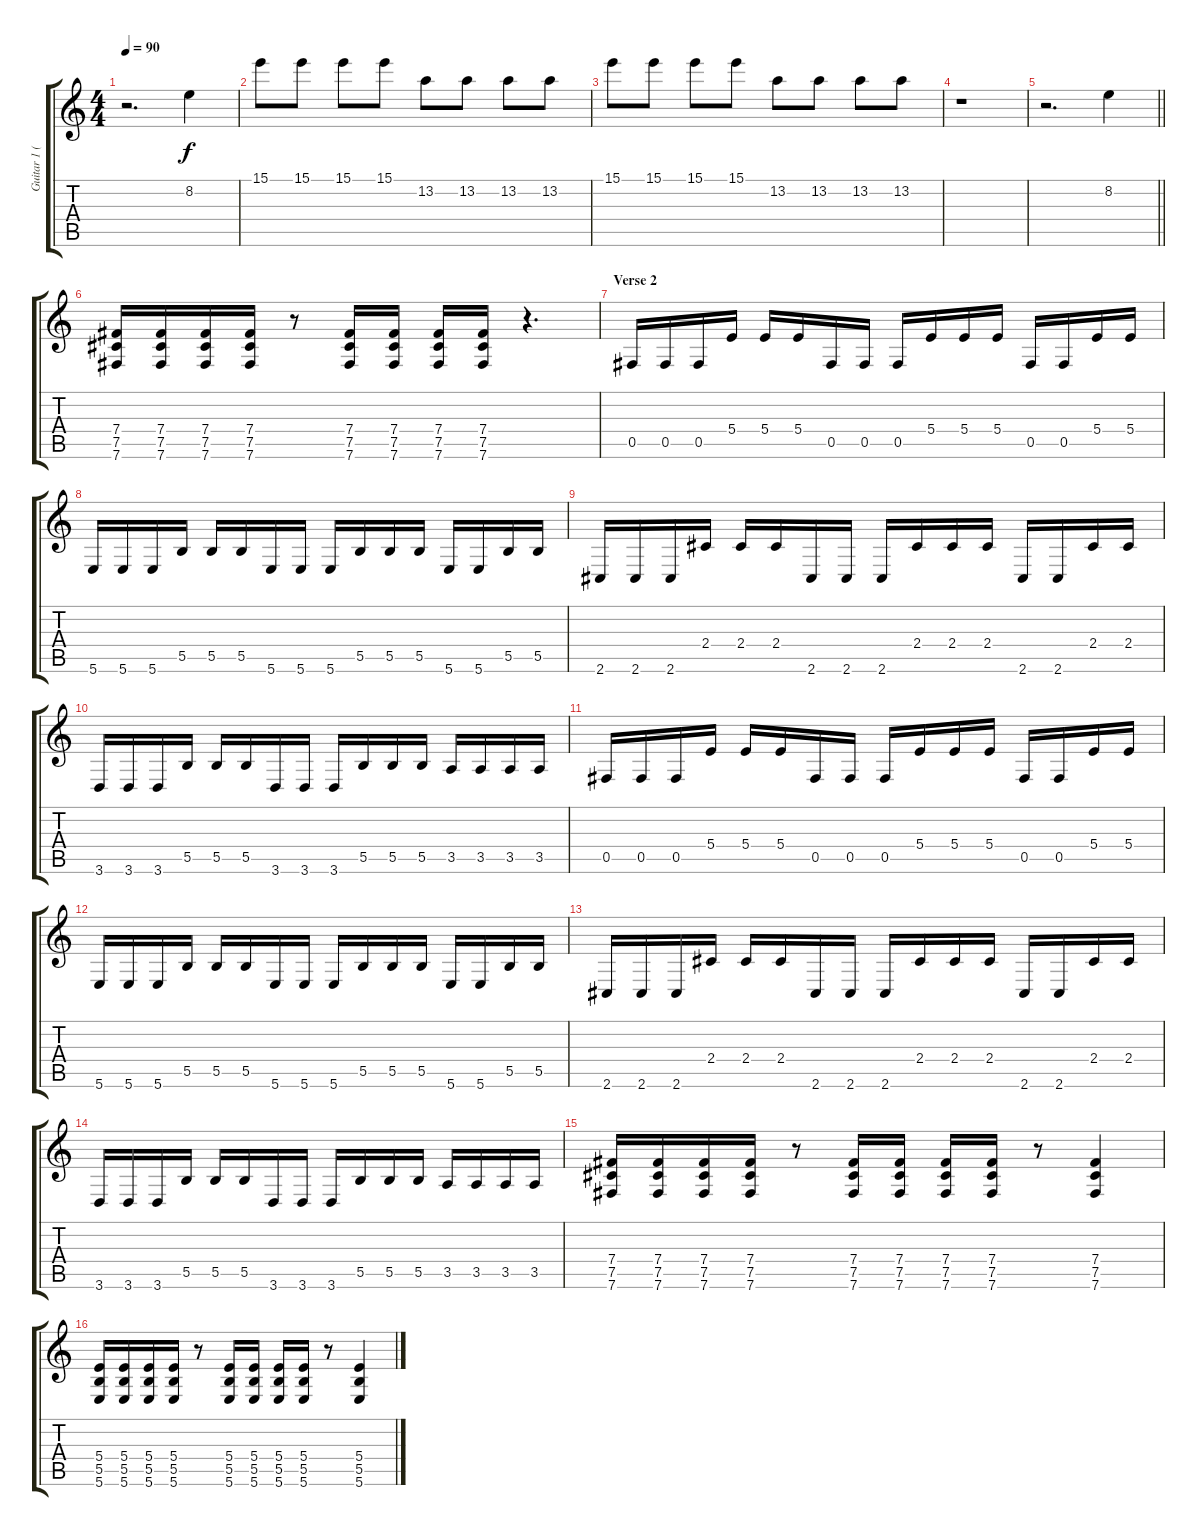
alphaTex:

\track ("Guitar 1 (Ethan Luck) Lead" "Guitar 1 (") {instrument overdrivenguitar}
\staff {score tabs}
\tuning (Db4 Ab3 E3 B2 Gb2 B1) {hide}
\ts (4 4)
\tempo 90
\clef g2
\ks c
r.2{d dy f} 8.2.4 |
15.1.8 15.1.8 15.1.8 15.1.8 13.2.8 13.2.8 13.2.8 13.2.8 |
15.1.8 15.1.8 15.1.8 15.1.8 13.2.8 13.2.8 13.2.8 13.2.8 |
r.1 |
\barLineRight lightlight
r.2{d} 8.2.4 |
(7.4 7.5 7.6).16 (7.4 7.5 7.6).16 (7.4 7.5 7.6).16 (7.4 7.5 7.6).16 r.8 (7.4 7.5 7.6).16 (7.4 7.5 7.6).16 (7.4 7.5 7.6).16 (7.4 7.5 7.6).16 r.4{d} |
\section ("" "Verse 2")
0.5.16 0.5.16 0.5.16 5.4.16 5.4.16 5.4.16 0.5.16 0.5.16 0.5.16 5.4.16 5.4.16 5.4.16 0.5.16 0.5.16 5.4.16 5.4.16 |
5.6.16 5.6.16 5.6.16 5.5.16 5.5.16 5.5.16 5.6.16 5.6.16 5.6.16 5.5.16 5.5.16 5.5.16 5.6.16 5.6.16 5.5.16 5.5.16 |
2.6.16 2.6.16 2.6.16 2.4.16 2.4.16 2.4.16 2.6.16 2.6.16 2.6.16 2.4.16 2.4.16 2.4.16 2.6.16 2.6.16 2.4.16 2.4.16 |
3.6.16 3.6.16 3.6.16 5.5.16 5.5.16 5.5.16 3.6.16 3.6.16 3.6.16 5.5.16 5.5.16 5.5.16 3.5.16 3.5.16 3.5.16 3.5.16 |
0.5.16 0.5.16 0.5.16 5.4.16 5.4.16 5.4.16 0.5.16 0.5.16 0.5.16 5.4.16 5.4.16 5.4.16 0.5.16 0.5.16 5.4.16 5.4.16 |
5.6.16 5.6.16 5.6.16 5.5.16 5.5.16 5.5.16 5.6.16 5.6.16 5.6.16 5.5.16 5.5.16 5.5.16 5.6.16 5.6.16 5.5.16 5.5.16 |
2.6.16 2.6.16 2.6.16 2.4.16 2.4.16 2.4.16 2.6.16 2.6.16 2.6.16 2.4.16 2.4.16 2.4.16 2.6.16 2.6.16 2.4.16 2.4.16 |
3.6.16 3.6.16 3.6.16 5.5.16 5.5.16 5.5.16 3.6.16 3.6.16 3.6.16 5.5.16 5.5.16 5.5.16 3.5.16 3.5.16 3.5.16 3.5.16 |
(7.4 7.5 7.6).16 (7.4 7.5 7.6).16 (7.4 7.5 7.6).16 (7.4 7.5 7.6).16 r.8 (7.4 7.5 7.6).16 (7.4 7.5 7.6).16 (7.4 7.5 7.6).16 (7.4 7.5 7.6).16 r.8 (7.4 7.5 7.6).4 |
(5.4 5.5 5.6).16 (5.4 5.5 5.6).16 (5.4 5.5 5.6).16 (5.4 5.5 5.6).16 r.8 (5.4 5.5 5.6).16 (5.4 5.5 5.6).16 (5.4 5.5 5.6).16 (5.4 5.5 5.6).16 r.8 (5.4 5.5 5.6).4
